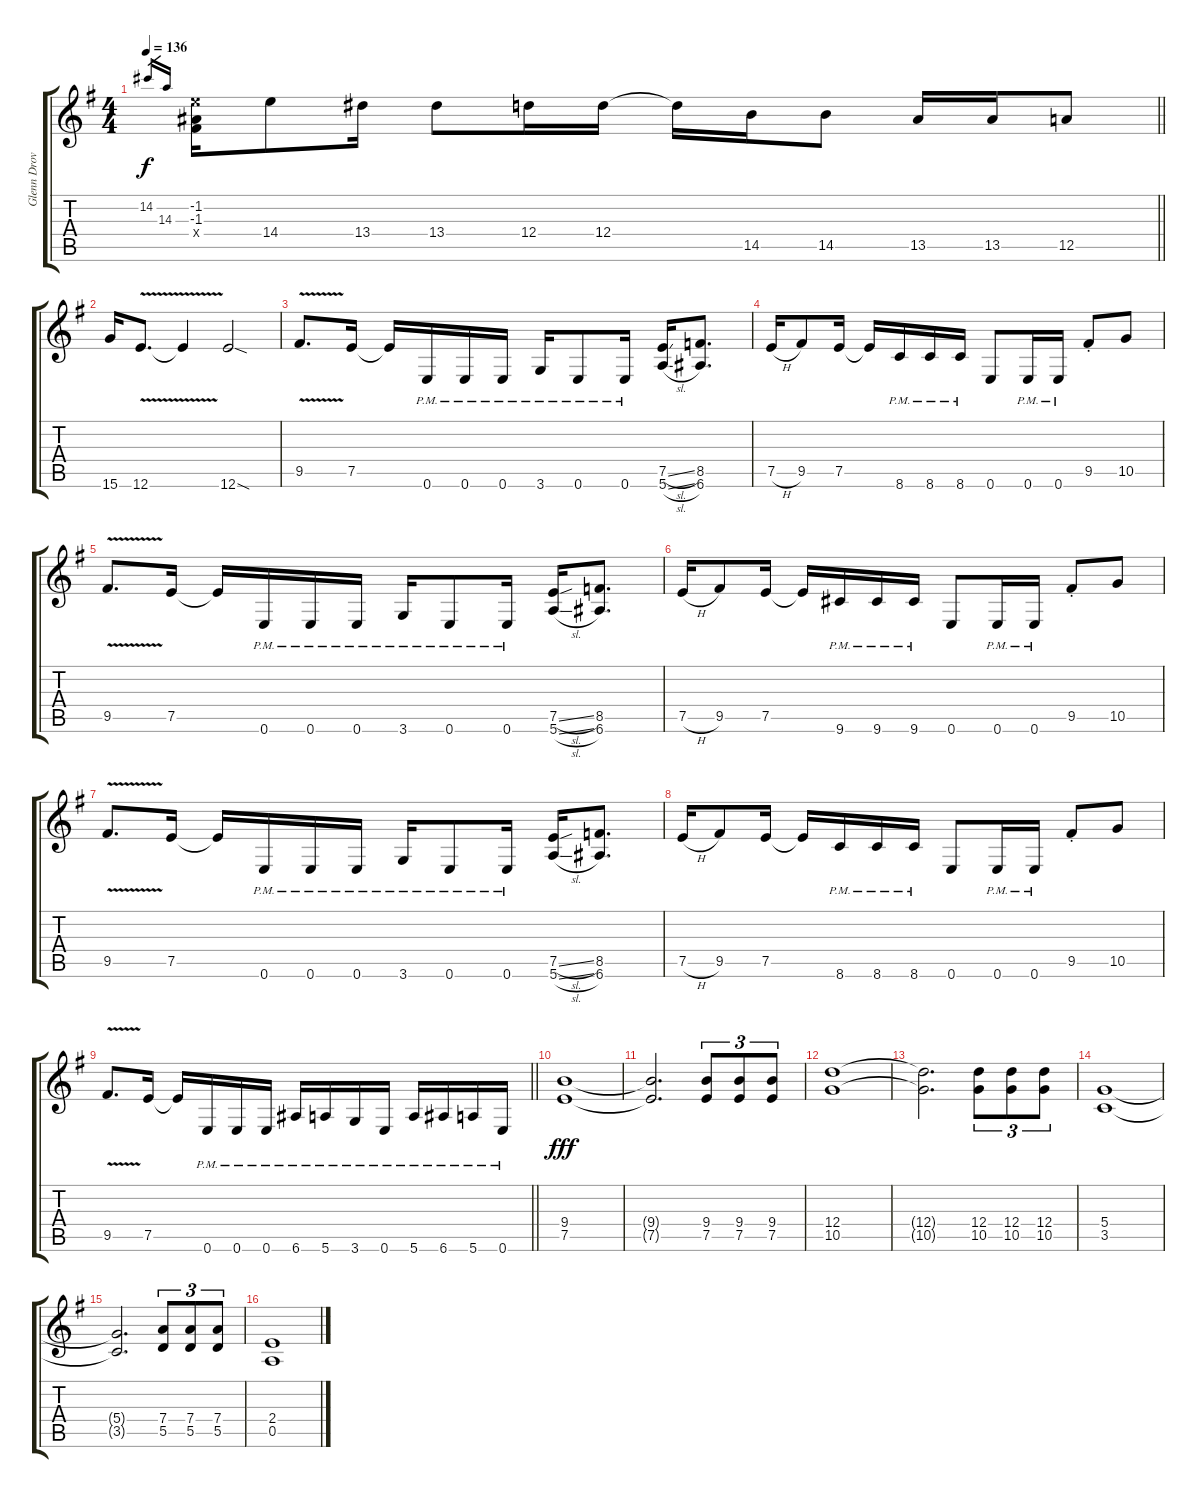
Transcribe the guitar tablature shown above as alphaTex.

\track ("Glenn Drover" "Glenn Drov") {instrument overdrivenguitar}
\staff {score tabs}
\tuning (E4 B3 G3 D3 A2 E2) {hide}
\ts (4 4)
\tempo 136
\clef g2
\barLineRight lightlight
\ks g
14.2.16{gr dy f} 14.3.16{gr} (-1.2 -1.3 14.4{x}).16 14.4.8 13.4.16 13.4.8 12.4.16 12.4.16 12.4{t}.16 14.5.16 14.5.8 13.5.16 13.5.16 12.5.8 |
15.6.16 12.6{v}.8{d} 12.6{v t}.4 12.6{sod}.2 |
9.5{v}.8{d} 7.5.16 7.5{t}.16 0.6{pm}.16 0.6{pm}.16 0.6{pm}.16 3.6{pm}.16 0.6{pm}.8 0.6{pm}.16 (7.5{sl} 5.6{sl}).16 (8.5 6.6).8{d} |
7.5{h}.16 9.5.8 7.5.16 7.5{t}.16 8.6{pm}.16 8.6{pm}.16 8.6{pm}.16 0.6.8 0.6{pm}.16 0.6{pm}.16 9.5{st}.8 10.5.8 |
9.5{v}.8{d} 7.5.16 7.5{t}.16 0.6{pm}.16 0.6{pm}.16 0.6{pm}.16 3.6{pm}.16 0.6{pm}.8 0.6{pm}.16 (7.5{sl} 5.6{sl}).16 (8.5 6.6).8{d} |
7.5{h}.16 9.5.8 7.5.16 7.5{t}.16 9.6{pm}.16 9.6{pm}.16 9.6{pm}.16 0.6.8 0.6{pm}.16 0.6{pm}.16 9.5{st}.8 10.5.8 |
9.5{v}.8{d} 7.5.16 7.5{t}.16 0.6{pm}.16 0.6{pm}.16 0.6{pm}.16 3.6{pm}.16 0.6{pm}.8 0.6{pm}.16 (7.5{sl} 5.6{sl}).16 (8.5 6.6).8{d} |
7.5{h}.16 9.5.8 7.5.16 7.5{t}.16 8.6{pm}.16 8.6{pm}.16 8.6{pm}.16 0.6.8 0.6{pm}.16 0.6{pm}.16 9.5{st}.8 10.5.8 |
\barLineRight lightlight
9.5{v}.8{d} 7.5.16 7.5{t}.16 0.6{pm}.16 0.6{pm}.16 0.6{pm}.16 6.6{pm}.16 5.6{pm}.16 3.6{pm}.16 0.6{pm}.16 5.6{pm}.16 6.6{pm}.16 5.6{pm}.16 0.6{pm}.16 |
(9.4 7.5).1{dy fff} |
(9.4{t} 7.5{t}).2{d} (9.4 7.5).8{tu (3 2)} (9.4 7.5).8{tu (3 2)} (9.4 7.5).8{tu (3 2)} |
(12.4 10.5).1 |
(12.4{t} 10.5{t}).2{d} (12.4 10.5).8{tu (3 2)} (12.4 10.5).8{tu (3 2)} (12.4 10.5).8{tu (3 2)} |
(5.4 3.5).1 |
(5.4{t} 3.5{t}).2{d} (7.4 5.5).8{tu (3 2)} (7.4 5.5).8{tu (3 2)} (7.4 5.5).8{tu (3 2)} |
(2.4 0.5).1
